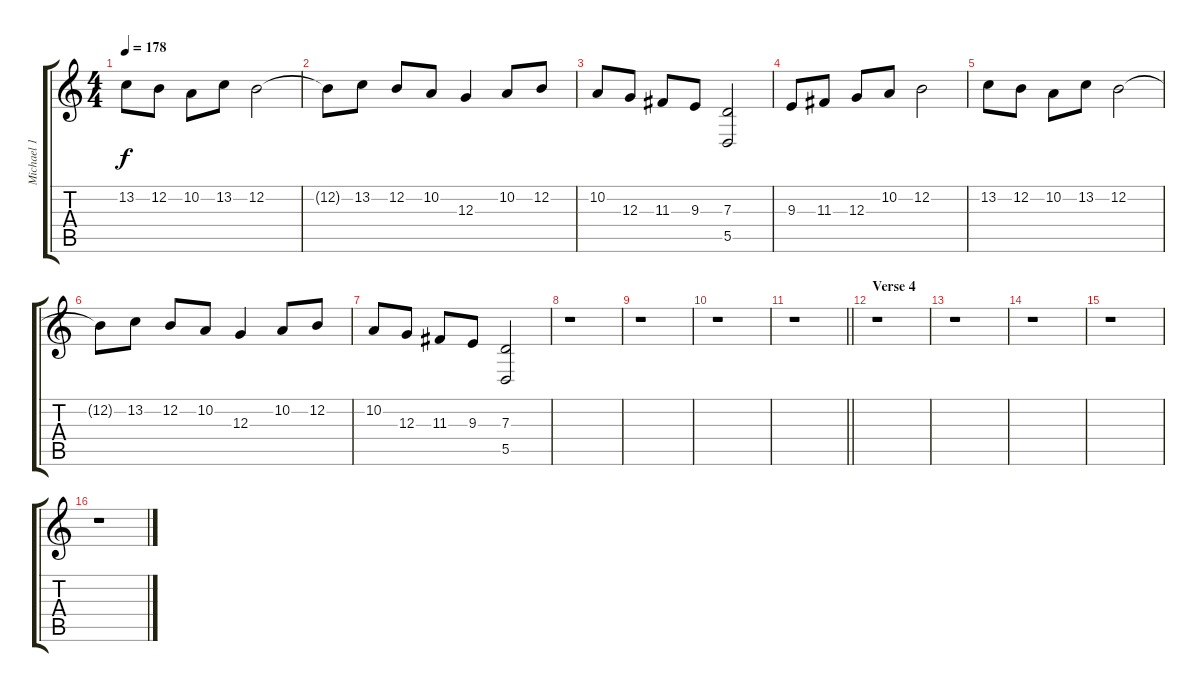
\track ("Michael 1" "Michael 1") {instrument stringensemble1}
\staff {score tabs}
\tuning (E4 B3 G3 D3 A2 E2) {hide}
\ts (4 4)
\tempo 178
\clef g2
\ks c
13.2.8{dy f} 12.2.8 10.2.8 13.2.8 12.2.2 |
12.2{t}.8 13.2.8 12.2.8 10.2.8 12.3.4 10.2.8 12.2.8 |
10.2.8 12.3.8 11.3.8 9.3.8 (7.3 5.5).2 |
9.3.8 11.3.8 12.3.8 10.2.8 12.2.2 |
13.2.8 12.2.8 10.2.8 13.2.8 12.2.2 |
12.2{t}.8 13.2.8 12.2.8 10.2.8 12.3.4 10.2.8 12.2.8 |
10.2.8 12.3.8 11.3.8 9.3.8 (7.3 5.5).2 |
r.1 |
r.1 |
r.1 |
\barLineRight lightlight
r.1 |
\section ("" "Verse 4")
r.1 |
r.1 |
r.1 |
r.1 |
r.1
